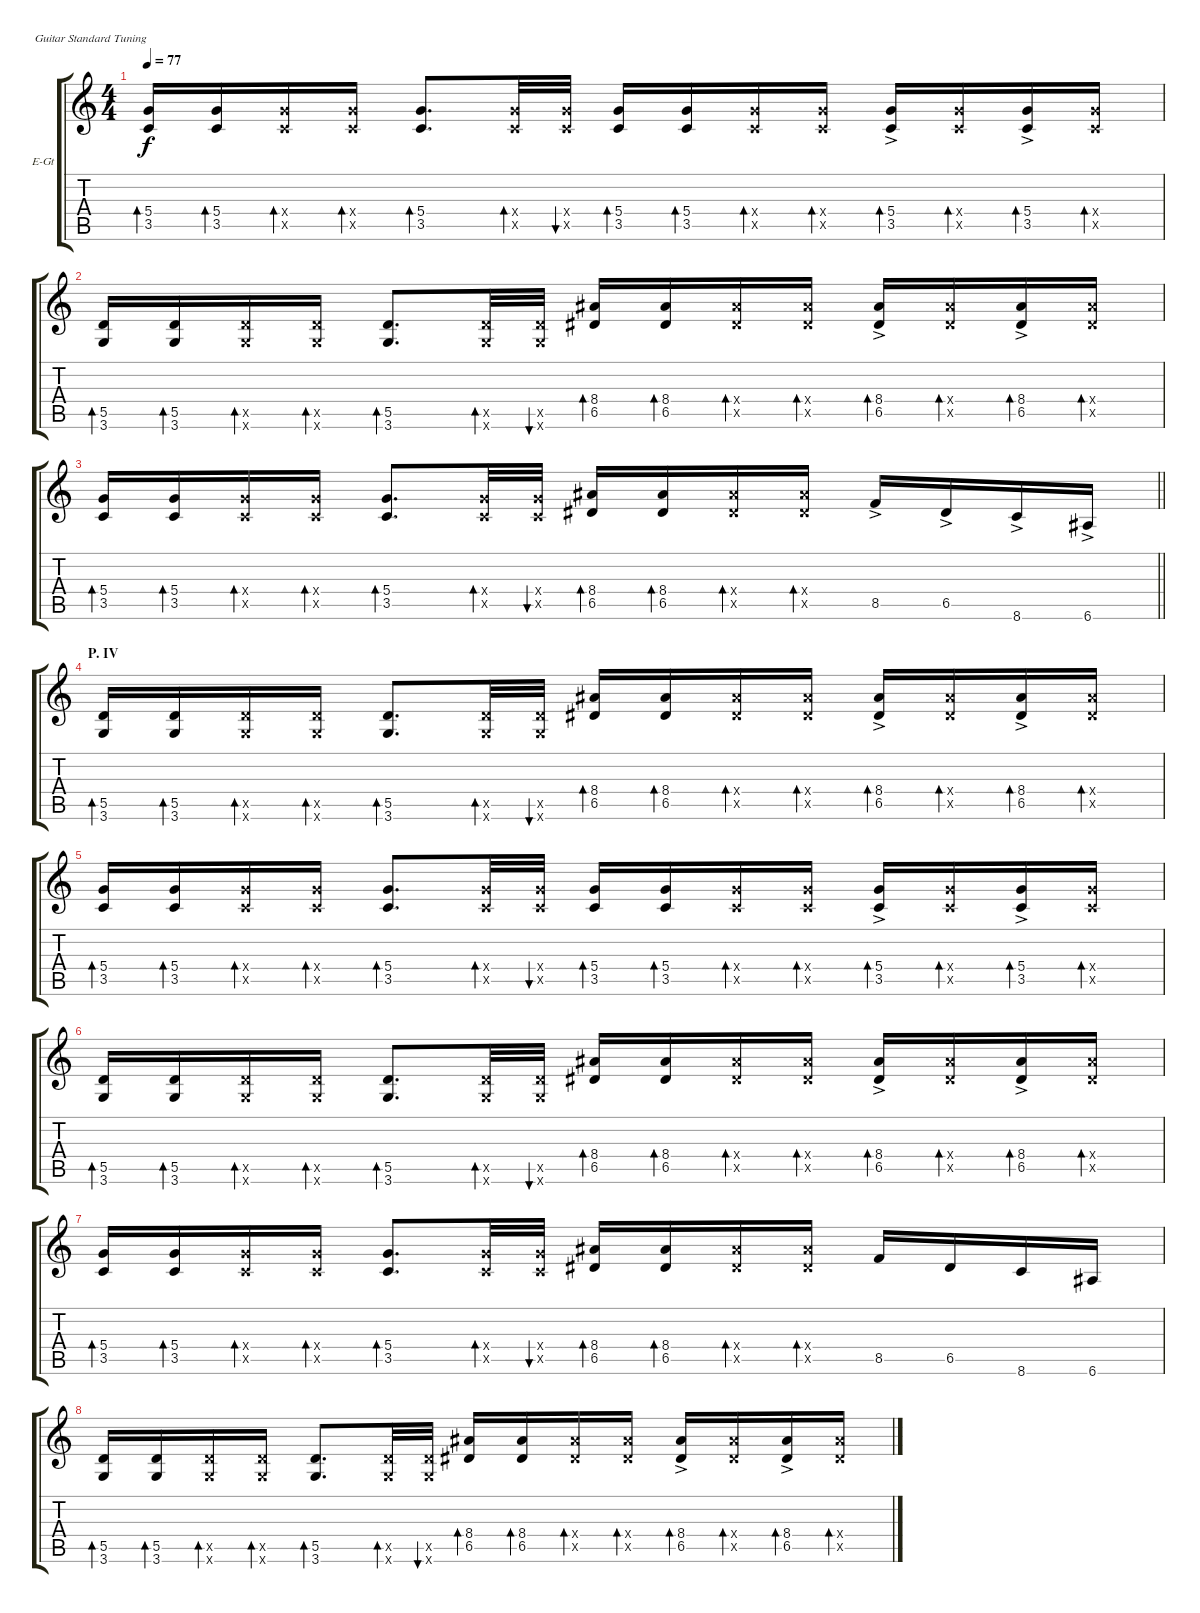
\bracketExtendMode groupsimilarinstruments
\firstSystemTrackNameOrientation horizontal
\otherSystemsTrackNameOrientation horizontal
\track ("Rhytm Guitar (Left)" "E-Gt") {instrument distortionguitar}
\staff {score tabs}
\tuning (E4 B3 G3 D3 A2 E2)
\ts (4 4)
\tempo 77
\clef g2
\ks c
(5.4 3.5).16{bd 30 dy f} (5.4 3.5).16{bd 30} (5.4{x} 3.5{x}).16{bd 30} (5.4{x} 3.5{x}).16{bd 30} (5.4 3.5).8{d bd 30} (5.4{x} 3.5{x}).32{bd 30} (5.4{x} 3.5{x}).32{bu 30} (5.4 3.5).16{bd 30} (5.4 3.5).16{bd 30} (5.4{x} 3.5{x}).16{bd 30} (5.4{x} 3.5{x}).16{bd 30} (5.4{ac} 3.5{ac}).16{bd 30} (5.4{x} 3.5{x}).16{bd 30} (5.4{ac} 3.5{ac}).16{bd 30} (5.4{x} 3.5{x}).16{bd 30} |
(5.5 3.6).16{bd 30} (5.5 3.6).16{bd 30} (5.5{x} 3.6{x}).16{bd 30} (5.5{x} 3.6{x}).16{bd 30} (5.5 3.6).8{d bd 30} (5.5{x} 3.6{x}).32{bd 30} (5.5{x} 3.6{x}).32{bu 30} (8.4 6.5).16{bd 30} (8.4 6.5).16{bd 30} (8.4{x} 6.5{x}).16{bd 30} (8.4{x} 6.5{x}).16{bd 30} (8.4{ac} 6.5{ac}).16{bd 30} (8.4{x} 6.5{x}).16{bd 30} (8.4{ac} 6.5{ac}).16{bd 30} (8.4{x} 6.5{x}).16{bd 30} |
\barLineRight lightlight
(5.4 3.5).16{bd 30} (5.4 3.5).16{bd 30} (5.4{x} 3.5{x}).16{bd 30} (5.4{x} 3.5{x}).16{bd 30} (5.4 3.5).8{d bd 30} (5.4{x} 3.5{x}).32{bd 30} (5.4{x} 3.5{x}).32{bu 30} (8.4 6.5).16{bd 30} (8.4 6.5).16{bd 30} (8.4{x} 6.5{x}).16{bd 30} (8.4{x} 6.5{x}).16{bd 30} 8.5{ac}.16 6.5{ac}.16 8.6{ac}.16 6.6{ac}.16 |
\section ("" "P. IV")
(5.5 3.6).16{bd 30} (5.5 3.6).16{bd 30} (5.5{x} 3.6{x}).16{bd 30} (5.5{x} 3.6{x}).16{bd 30} (5.5 3.6).8{d bd 30} (5.5{x} 3.6{x}).32{bd 30} (5.5{x} 3.6{x}).32{bu 30} (8.4 6.5).16{bd 30} (8.4 6.5).16{bd 30} (8.4{x} 6.5{x}).16{bd 30} (8.4{x} 6.5{x}).16{bd 30} (8.4{ac} 6.5{ac}).16{bd 30} (8.4{x} 6.5{x}).16{bd 30} (8.4{ac} 6.5{ac}).16{bd 30} (8.4{x} 6.5{x}).16{bd 30} |
(5.4 3.5).16{bd 30} (5.4 3.5).16{bd 30} (5.4{x} 3.5{x}).16{bd 30} (5.4{x} 3.5{x}).16{bd 30} (5.4 3.5).8{d bd 30} (5.4{x} 3.5{x}).32{bd 30} (5.4{x} 3.5{x}).32{bu 30} (5.4 3.5).16{bd 30} (5.4 3.5).16{bd 30} (5.4{x} 3.5{x}).16{bd 30} (5.4{x} 3.5{x}).16{bd 30} (5.4{ac} 3.5{ac}).16{bd 30} (5.4{x} 3.5{x}).16{bd 30} (5.4{ac} 3.5{ac}).16{bd 30} (5.4{x} 3.5{x}).16{bd 30} |
(5.5 3.6).16{bd 30} (5.5 3.6).16{bd 30} (5.5{x} 3.6{x}).16{bd 30} (5.5{x} 3.6{x}).16{bd 30} (5.5 3.6).8{d bd 30} (5.5{x} 3.6{x}).32{bd 30} (5.5{x} 3.6{x}).32{bu 30} (8.4 6.5).16{bd 30} (8.4 6.5).16{bd 30} (8.4{x} 6.5{x}).16{bd 30} (8.4{x} 6.5{x}).16{bd 30} (8.4{ac} 6.5{ac}).16{bd 30} (8.4{x} 6.5{x}).16{bd 30} (8.4{ac} 6.5{ac}).16{bd 30} (8.4{x} 6.5{x}).16{bd 30} |
(5.4 3.5).16{bd 30} (5.4 3.5).16{bd 30} (5.4{x} 3.5{x}).16{bd 30} (5.4{x} 3.5{x}).16{bd 30} (5.4 3.5).8{d bd 30} (5.4{x} 3.5{x}).32{bd 30} (5.4{x} 3.5{x}).32{bu 30} (8.4 6.5).16{bd 30} (8.4 6.5).16{bd 30} (8.4{x} 6.5{x}).16{bd 30} (8.4{x} 6.5{x}).16{bd 30} 8.5.16 6.5.16 8.6.16 6.6.16 |
(5.5 3.6).16{bd 30} (5.5 3.6).16{bd 30} (5.5{x} 3.6{x}).16{bd 30} (5.5{x} 3.6{x}).16{bd 30} (5.5 3.6).8{d bd 30} (5.5{x} 3.6{x}).32{bd 30} (5.5{x} 3.6{x}).32{bu 30} (8.4 6.5).16{bd 30} (8.4 6.5).16{bd 30} (8.4{x} 6.5{x}).16{bd 30} (8.4{x} 6.5{x}).16{bd 30} (8.4{ac} 6.5{ac}).16{bd 30} (8.4{x} 6.5{x}).16{bd 30} (8.4{ac} 6.5{ac}).16{bd 30} (8.4{x} 6.5{x}).16{bd 30}
